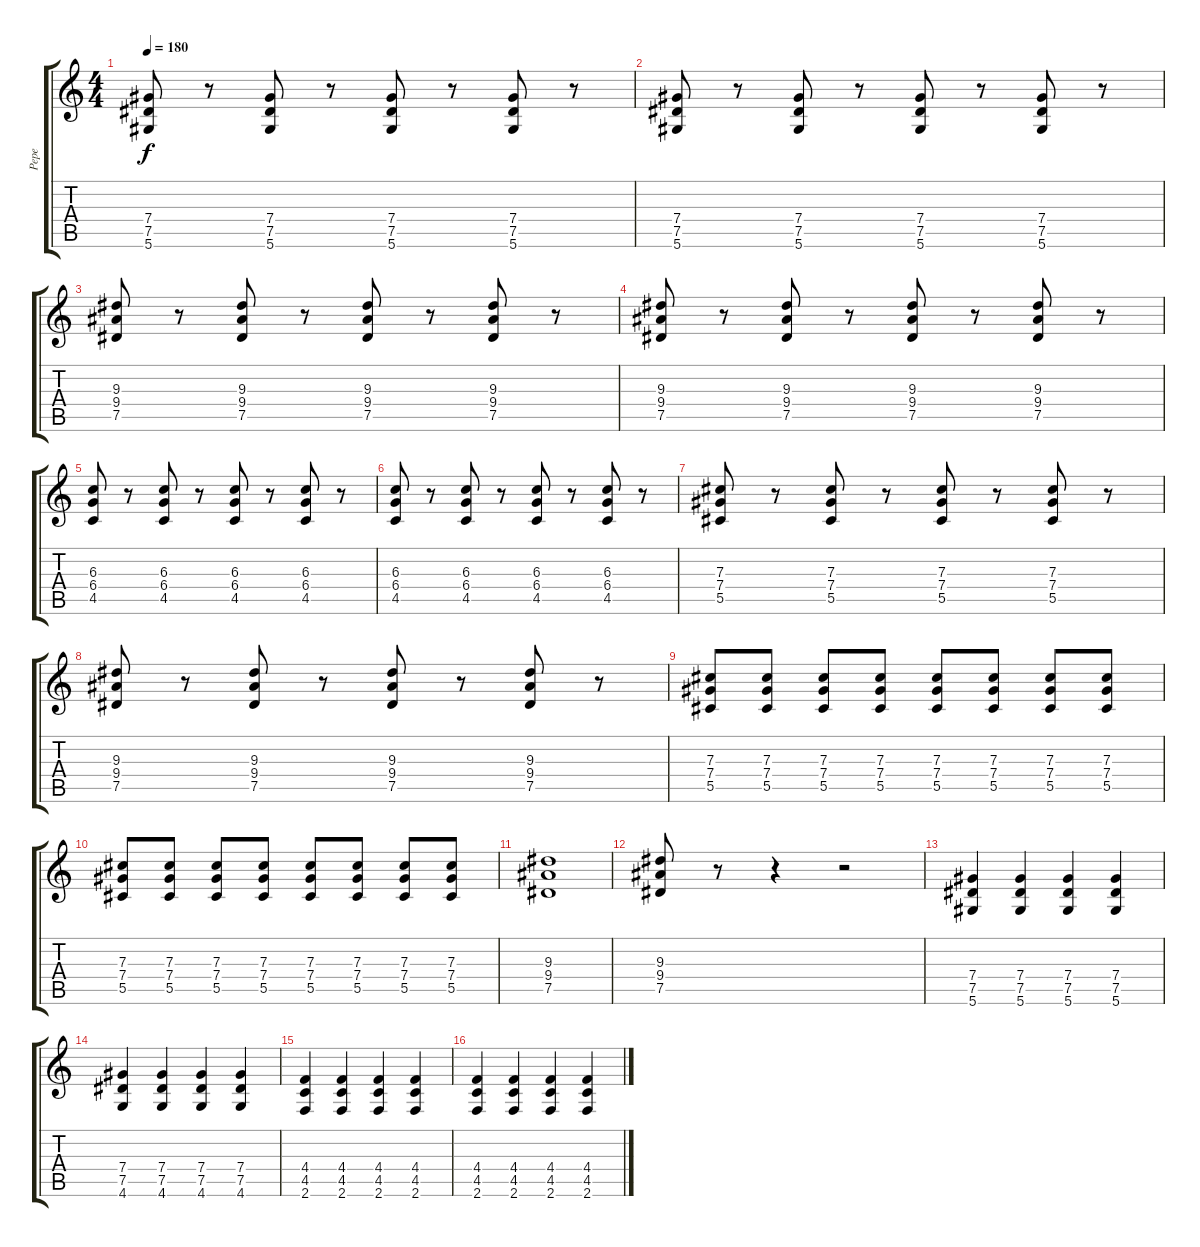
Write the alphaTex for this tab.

\track ("Pepe" "Pepe") {instrument overdrivenguitar}
\staff {score tabs}
\tuning (Eb4 Bb3 Gb3 Db3 Ab2 Eb2) {hide}
\ts (4 4)
\tempo 180
\clef g2
\ks c
(7.4 7.5 5.6).8{dy f} r.8 (7.4 7.5 5.6).8 r.8 (7.4 7.5 5.6).8 r.8 (7.4 7.5 5.6).8 r.8 |
(7.4 7.5 5.6).8 r.8 (7.4 7.5 5.6).8 r.8 (7.4 7.5 5.6).8 r.8 (7.4 7.5 5.6).8 r.8 |
(9.3 9.4 7.5).8 r.8 (9.3 9.4 7.5).8 r.8 (9.3 9.4 7.5).8 r.8 (9.3 9.4 7.5).8 r.8 |
(9.3 9.4 7.5).8 r.8 (9.3 9.4 7.5).8 r.8 (9.3 9.4 7.5).8 r.8 (9.3 9.4 7.5).8 r.8 |
(6.3 6.4 4.5).8 r.8 (6.3 6.4 4.5).8 r.8 (6.3 6.4 4.5).8 r.8 (6.3 6.4 4.5).8 r.8 |
(6.3 6.4 4.5).8 r.8 (6.3 6.4 4.5).8 r.8 (6.3 6.4 4.5).8 r.8 (6.3 6.4 4.5).8 r.8 |
(7.3 7.4 5.5).8 r.8 (7.3 7.4 5.5).8 r.8 (7.3 7.4 5.5).8 r.8 (7.3 7.4 5.5).8 r.8 |
(9.3 9.4 7.5).8 r.8 (9.3 9.4 7.5).8 r.8 (9.3 9.4 7.5).8 r.8 (9.3 9.4 7.5).8 r.8 |
(7.3 7.4 5.5).8 (7.3 7.4 5.5).8 (7.3 7.4 5.5).8 (7.3 7.4 5.5).8 (7.3 7.4 5.5).8 (7.3 7.4 5.5).8 (7.3 7.4 5.5).8 (7.3 7.4 5.5).8 |
(7.3 7.4 5.5).8 (7.3 7.4 5.5).8 (7.3 7.4 5.5).8 (7.3 7.4 5.5).8 (7.3 7.4 5.5).8 (7.3 7.4 5.5).8 (7.3 7.4 5.5).8 (7.3 7.4 5.5).8 |
(9.3 9.4 7.5).1 |
(9.3 9.4 7.5).8 r.8 r.4 r.2 |
(7.4 7.5 5.6).4 (7.4 7.5 5.6).4 (7.4 7.5 5.6).4 (7.4 7.5 5.6).4 |
(7.4 7.5 4.6).4 (7.4 7.5 4.6).4 (7.4 7.5 4.6).4 (7.4 7.5 4.6).4 |
(4.4 4.5 2.6).4 (4.4 4.5 2.6).4 (4.4 4.5 2.6).4 (4.4 4.5 2.6).4 |
(4.4 4.5 2.6).4 (4.4 4.5 2.6).4 (4.4 4.5 2.6).4 (4.4 4.5 2.6).4
